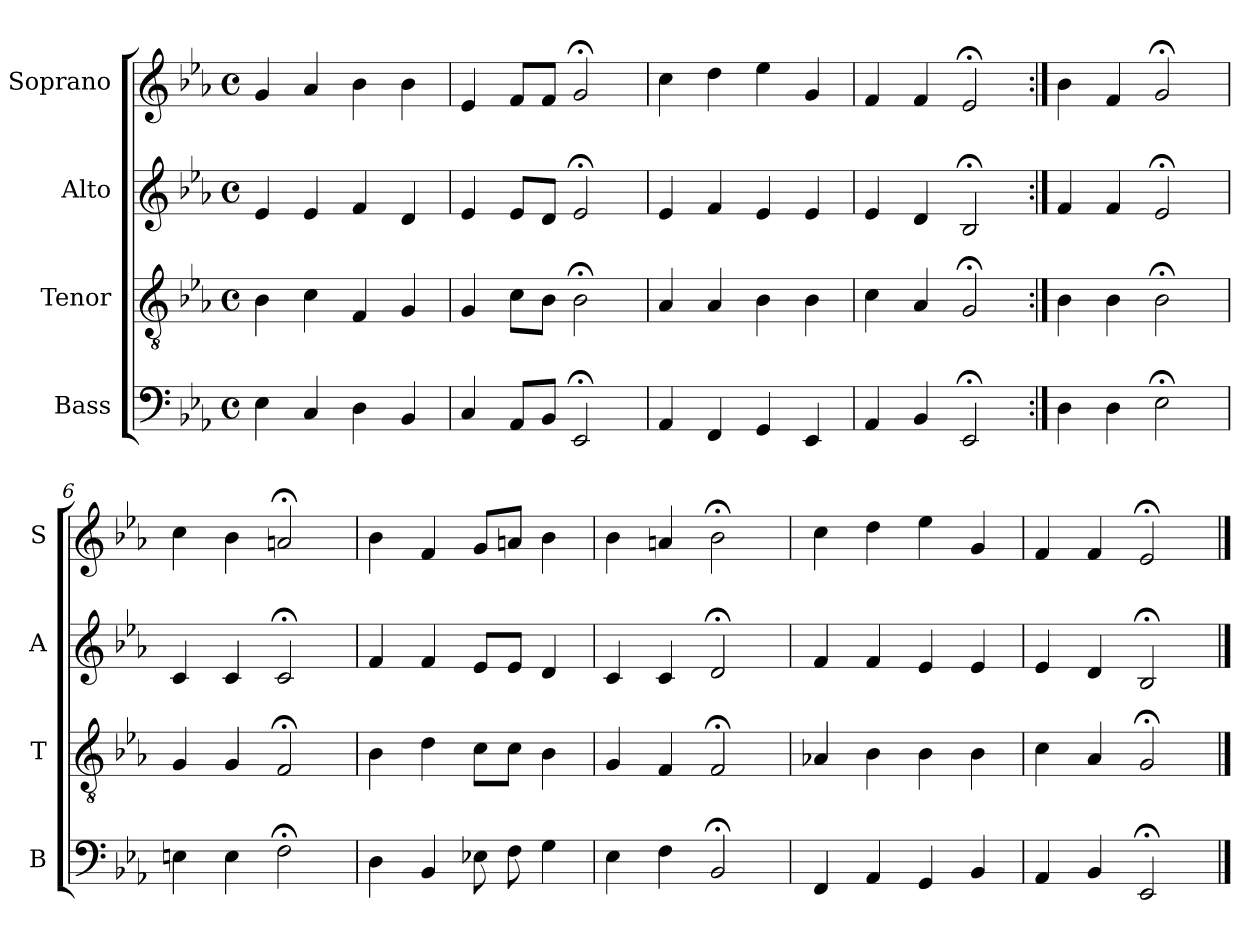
**kern	**kern	**kern	**kern
*part4	*part3	*part2	*part1
*staff4	*staff3	*staff2	*staff1
*I"Bass	*I"Tenor	*I"Alto	*I"Soprano
*I'B	*I'T	*I'A	*I'S
*clefF4	*clefGv2	*clefG2	*clefG2
*k[b-e-a-]	*k[b-e-a-]	*k[b-e-a-]	*k[b-e-a-]
*E-:	*E-:	*E-:	*E-:
*M4/4	*M4/4	*M4/4	*M4/4
*met(c)	*met(c)	*met(c)	*met(c)
*MM100	*MM100	*MM100	*MM100
=1	=1	=1	=1
4E-	4B-	4e-	4g
4C	4c	4e-	4a-
4D	4F	4f	4b-
4BB-	4G	4d	4b-
=2	=2	=2	=2
4C	4G	4e-	4e-
8AA-L	8cL	8e-L	8fL
8BB-J	8B-J	8dJ	8fJ
2EE-;<	2B-;<	2e-;<	2g;<
=3	=3	=3	=3
4AA-	4A-	4e-	4cc
4FF	4A-	4f	4dd
4GG	4B-	4e-	4ee-
4EE-	4B-	4e-	4g
=4	=4	=4	=4
4AA-	4c	4e-	4f
4BB-	4A-	4d	4f
2EE-;<	2G;<	2B-;<	2e-;<
=5:|!	=5:|!	=5:|!	=5:|!
4D	4B-	4f	4b-
4D	4B-	4f	4f
2E-;<	2B-;<	2e-;<	2g;<
=6	=6	=6	=6
4En	4G	4c	4cc
4E	4G	4c	4b-
2F;<	2F;<	2c;<	2an;<
=7	=7	=7	=7
4D	4B-	4f	4b-
4BB-	4d	4f	4f
8E-X	8cL	8e-L	8gL
8F	8cJ	8e-J	8anJ
4G	4B-	4d	4b-
=8	=8	=8	=8
4E-	4G	4c	4b-
4F	4F	4c	4an
2BB-;<	2F;<	2d;<	2b-;<
=9	=9	=9	=9
4FF	4A-X	4f	4cc
4AA-	4B-	4f	4dd
4GG	4B-	4e-	4ee-
4BB-	4B-	4e-	4g
=10	=10	=10	=10
4AA-	4c	4e-	4f
4BB-	4A-	4d	4f
2EE-;<	2G;<	2B-;<	2e-;<
==	==	==	==
*-	*-	*-	*-
